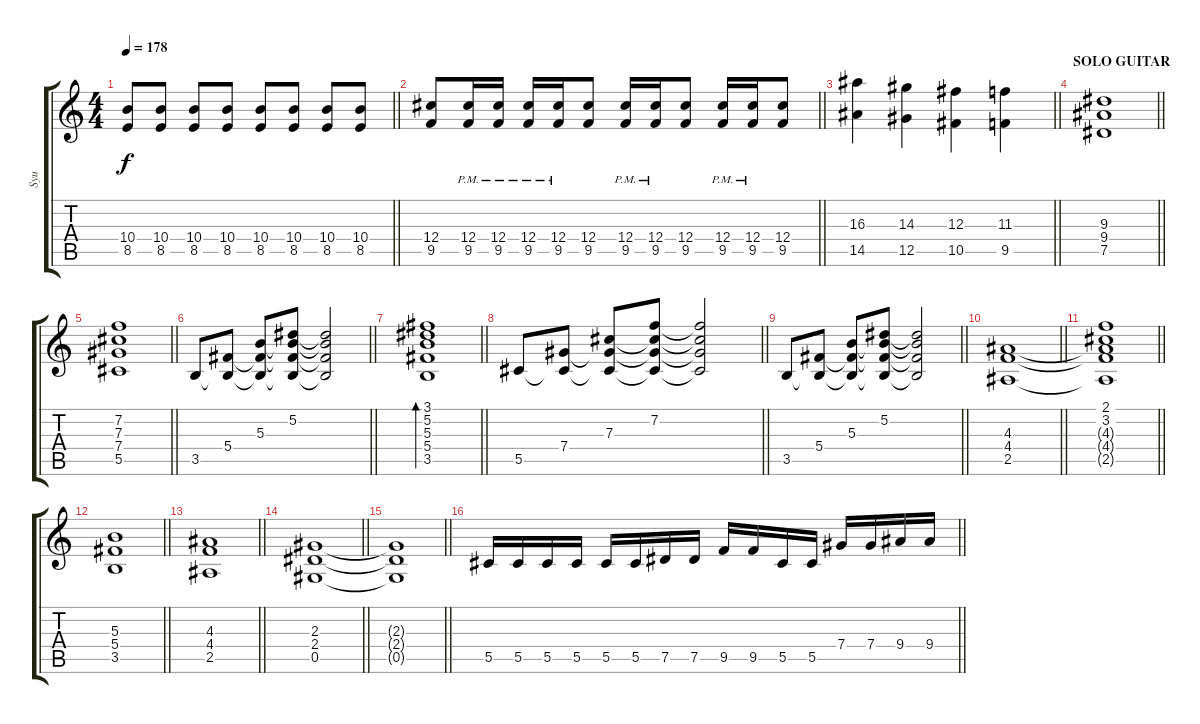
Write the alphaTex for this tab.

\track ("Syu" "Syu") {instrument overdrivenguitar}
\staff {score tabs}
\tuning (Eb4 Bb3 Gb3 Db3 Ab2 Eb2) {hide}
\ts (4 4)
\tempo 178
\clef g2
\barLineRight lightlight
\ks c
(10.4 8.5).8{dy f} (10.4 8.5).8 (10.4 8.5).8 (10.4 8.5).8 (10.4 8.5).8 (10.4 8.5).8 (10.4 8.5).8 (10.4 8.5).8 |
\barLineRight lightlight
(12.4 9.5).8 (12.4{pm} 9.5{pm}).16 (12.4{pm} 9.5{pm}).16 (12.4{pm} 9.5{pm}).16 (12.4{pm} 9.5{pm}).16 (12.4 9.5).8 (12.4{pm} 9.5{pm}).16 (12.4{pm} 9.5{pm}).16 (12.4 9.5).8 (12.4{pm} 9.5{pm}).16 (12.4{pm} 9.5{pm}).16 (12.4 9.5).8 |
\barLineRight lightlight
(16.3 14.5).4 (14.3 12.5).4 (12.3 10.5).4 (11.3 9.5).4 |
\section ("" "SOLO GUITAR")
\barLineRight lightlight
(9.3 9.4 7.5).1 |
\barLineRight lightlight
(7.2 7.3 7.4 5.5).1 |
\barLineRight lightlight
3.5.8 (5.4 3.5{t}).8 (5.3 5.4{t} 3.5{t}).8 (5.2 5.3{t} 5.4{t} 3.5{t}).8 (5.2{t} 5.3{t} 5.4{t} 3.5{t}).2 |
\barLineRight lightlight
(3.1 5.2 5.3 5.4 3.5).1{bd 480} |
\barLineRight lightlight
5.5.8 (7.4 5.5{t}).8 (7.3 7.4{t} 5.5{t}).8 (7.2 7.3{t} 7.4{t} 5.5{t}).8 (7.2{t} 7.3{t} 7.4{t} 5.5{t}).2 |
\barLineRight lightlight
3.5.8 (5.4 3.5{t}).8 (5.3 5.4{t} 3.5{t}).8 (5.2 5.3{t} 5.4{t} 3.5{t}).8 (5.2{t} 5.3{t} 5.4{t} 3.5{t}).2 |
\barLineRight lightlight
(4.3 4.4 2.5).1 |
\barLineRight lightlight
(2.1 3.2 4.3{t} 4.4{t} 2.5{t}).1 |
\barLineRight lightlight
(5.3 5.4 3.5).1 |
\barLineRight lightlight
(4.3 4.4 2.5).1 |
\barLineRight lightlight
(2.3 2.4 0.5).1 |
\barLineRight lightlight
(2.3{t} 2.4{t} 0.5{t}).1 |
\barLineRight lightlight
5.5.16 5.5.16 5.5.16 5.5.16 5.5.16 5.5.16 7.5.16 7.5.16 9.5.16 9.5.16 5.5.16 5.5.16 7.4.16 7.4.16 9.4.16 9.4.16
